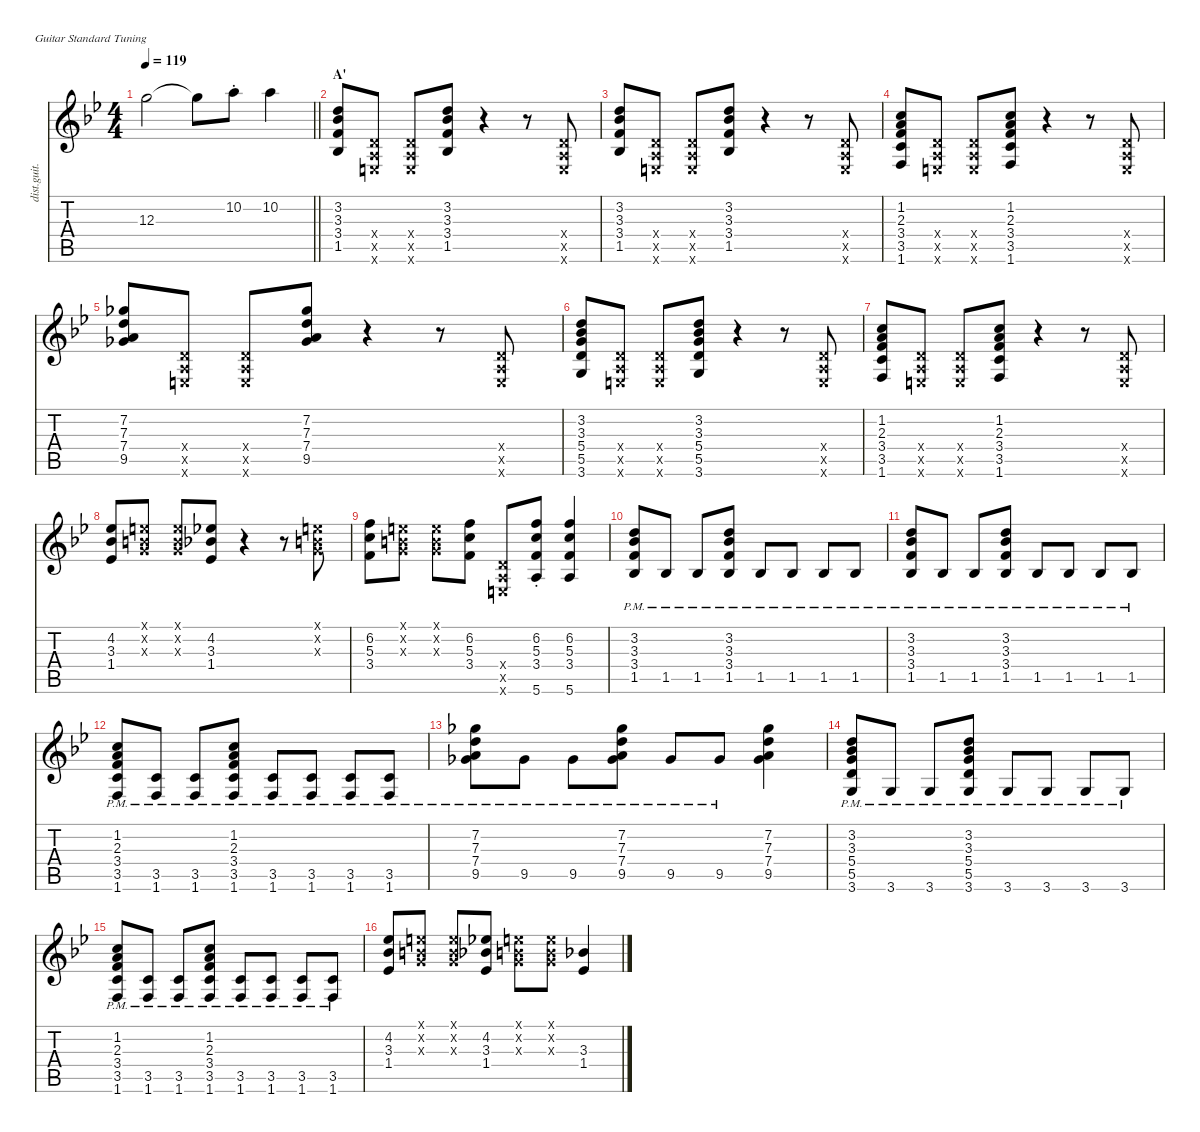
\defaultSystemsLayout 4
\hideDynamics
\bracketExtendMode nobrackets
\otherSystemsTrackNameOrientation horizontal
\track ("Guitar 1" "dist.guit.") {instrument distortionguitar}
\staff {score tabs}
\tuning (E4 B3 G3 D3 A2 E2)
\ts (4 4)
\tempo 119
\clef g2
\barLineRight lightlight
\ks bb
12.3{t acc forcenatural}.2{dy f} 12.3{t acc forcenatural}.8 10.2{st acc forcenatural}.8 10.2{acc forcenatural}.4 |
\section ("" "A'")
(3.2{acc forcenatural} 3.3{acc b} 3.4{acc forcenatural} 1.5{acc b}).8 (0.4{x acc forcenatural} 0.5{x acc forcenatural} 0.6{x acc forcenatural}).8 (0.4{x acc forcenatural} 0.5{x acc forcenatural} 0.6{x acc forcenatural}).8 (3.2{acc forcenatural} 3.3{acc b} 3.4{acc forcenatural} 1.5{acc b}).8 r.4 r.8 (0.4{x acc forcenatural} 0.5{x acc forcenatural} 0.6{x acc forcenatural}).8 |
(3.2{acc forcenatural} 3.3{acc b} 3.4{acc forcenatural} 1.5{acc b}).8 (0.4{x acc forcenatural} 0.5{x acc forcenatural} 0.6{x acc forcenatural}).8 (0.4{x acc forcenatural} 0.5{x acc forcenatural} 0.6{x acc forcenatural}).8 (3.2{acc forcenatural} 3.3{acc b} 3.4{acc forcenatural} 1.5{acc b}).8 r.4 r.8 (0.4{x acc forcenatural} 0.5{x acc forcenatural} 0.6{x acc forcenatural}).8 |
(1.2{acc forcenatural} 2.3{acc forcenatural} 3.4{acc forcenatural} 3.5{acc forcenatural} 1.6{acc forcenatural}).8 (0.4{x acc forcenatural} 0.5{x acc forcenatural} 0.6{x acc forcenatural}).8 (0.4{x acc forcenatural} 0.5{x acc forcenatural} 0.6{x acc forcenatural}).8 (1.2{acc forcenatural} 2.3{acc forcenatural} 3.4{acc forcenatural} 3.5{acc forcenatural} 1.6{acc forcenatural}).8 r.4 r.8 (0.4{x acc forcenatural} 0.5{x acc forcenatural} 0.6{x acc forcenatural}).8 |
(7.2{acc b} 7.3{acc forcenatural} 7.4{acc forcenatural} 9.5{acc b}).8 (0.4{x acc forcenatural} 0.5{x acc forcenatural} 0.6{x acc forcenatural}).8 (0.4{x acc forcenatural} 0.5{x acc forcenatural} 0.6{x acc forcenatural}).8 (7.2{acc b} 7.3{acc forcenatural} 7.4{acc forcenatural} 9.5{acc b}).8 r.4 r.8 (0.4{x acc forcenatural} 0.5{x acc forcenatural} 0.6{x acc forcenatural}).8 |
(3.2{acc forcenatural} 3.3{acc b} 5.4{acc forcenatural} 5.5{acc forcenatural} 3.6{acc forcenatural}).8 (0.4{x acc forcenatural} 0.5{x acc forcenatural} 0.6{x acc forcenatural}).8 (0.4{x acc forcenatural} 0.5{x acc forcenatural} 0.6{x acc forcenatural}).8 (3.2{acc forcenatural} 3.3{acc b} 5.4{acc forcenatural} 5.5{acc forcenatural} 3.6{acc forcenatural}).8 r.4 r.8 (0.4{x acc forcenatural} 0.5{x acc forcenatural} 0.6{x acc forcenatural}).8 |
(1.2{acc forcenatural} 2.3{acc forcenatural} 3.4{acc forcenatural} 3.5{acc forcenatural} 1.6{acc forcenatural}).8 (0.4{x acc forcenatural} 0.5{x acc forcenatural} 0.6{x acc forcenatural}).8 (0.4{x acc forcenatural} 0.5{x acc forcenatural} 0.6{x acc forcenatural}).8 (1.2{acc forcenatural} 2.3{acc forcenatural} 3.4{acc forcenatural} 3.5{acc forcenatural} 1.6{acc forcenatural}).8 r.4 r.8 (0.4{x acc forcenatural} 0.5{x acc forcenatural} 0.6{x acc forcenatural}).8 |
(4.2{acc b} 3.3{acc b} 1.4{acc b}).8 (0.1{x acc forcenatural} 0.2{x acc forcenatural} 0.3{x acc forcenatural}).8 (0.1{x acc forcenatural} 0.2{x acc forcenatural} 0.3{x acc forcenatural}).8 (4.2{acc b} 3.3{acc b} 1.4{acc b}).8 r.4 r.8 (0.1{x acc forcenatural} 0.2{x acc forcenatural} 0.3{x acc forcenatural}).8 |
(6.2{acc forcenatural} 5.3{acc forcenatural} 3.4{acc forcenatural}).8 (0.1{x acc forcenatural} 0.2{x acc forcenatural} 0.3{x acc forcenatural}).8 (0.1{x acc forcenatural} 0.2{x acc forcenatural} 0.3{x acc forcenatural}).8 (6.2{acc forcenatural} 5.3{acc forcenatural} 3.4{acc forcenatural}).8 (0.4{x acc forcenatural} 0.5{x acc forcenatural} 0.6{x acc forcenatural}).8 (6.2{acc forcenatural} 5.3{acc forcenatural} 3.4{acc forcenatural} 5.6{st acc forcenatural}).8 (6.2{acc forcenatural} 5.3{acc forcenatural} 3.4{acc forcenatural} 5.6{acc forcenatural}).4 |
(3.2{pm acc forcenatural} 3.3{pm acc b} 3.4{pm acc forcenatural} 1.5{pm acc b}).8 1.5{pm acc b}.8 1.5{pm acc b}.8 (3.2{pm acc forcenatural} 3.3{pm acc b} 3.4{pm acc forcenatural} 1.5{pm acc b}).8 1.5{pm acc b}.8 1.5{pm acc b}.8 1.5{pm acc b}.8 1.5{pm acc b}.8 |
(3.2{pm acc forcenatural} 3.3{pm acc b} 3.4{pm acc forcenatural} 1.5{pm acc b}).8 1.5{pm acc b}.8 1.5{pm acc b}.8 (3.2{pm acc forcenatural} 3.3{pm acc b} 3.4{pm acc forcenatural} 1.5{pm acc b}).8 1.5{pm acc b}.8 1.5{pm acc b}.8 1.5{pm acc b}.8 1.5{pm acc b}.8 |
(1.2{pm acc forcenatural} 2.3{pm acc forcenatural} 3.4{pm acc forcenatural} 3.5{pm acc forcenatural} 1.6{pm acc forcenatural}).8 (3.5{pm acc forcenatural} 1.6{pm acc forcenatural}).8 (3.5{pm acc forcenatural} 1.6{pm acc forcenatural}).8 (1.2{pm acc forcenatural} 2.3{pm acc forcenatural} 3.4{pm acc forcenatural} 3.5{pm acc forcenatural} 1.6{pm acc forcenatural}).8 (3.5{pm acc forcenatural} 1.6{pm acc forcenatural}).8 (3.5{pm acc forcenatural} 1.6{pm acc forcenatural}).8 (3.5{pm acc forcenatural} 1.6{pm acc forcenatural}).8 (3.5{pm acc forcenatural} 1.6{pm acc forcenatural}).8 |
(7.2{pm acc b} 7.3{pm acc forcenatural} 7.4{pm acc forcenatural} 9.5{pm acc b}).8 9.5{pm acc b}.8 9.5{pm acc b}.8 (7.2{pm acc b} 7.3{pm acc forcenatural} 7.4{pm acc forcenatural} 9.5{pm acc b}).8 9.5{pm acc b}.8 9.5{pm acc b}.8 (7.2{acc b} 7.3{acc forcenatural} 7.4{acc forcenatural} 9.5{acc b}).4 |
(3.2{pm acc forcenatural} 3.3{pm acc b} 5.4{pm acc forcenatural} 5.5{pm acc forcenatural} 3.6{pm acc forcenatural}).8 3.6{pm acc forcenatural}.8 3.6{pm acc forcenatural}.8 (3.2{pm acc forcenatural} 3.3{pm acc b} 5.4{pm acc forcenatural} 5.5{pm acc forcenatural} 3.6{pm acc forcenatural}).8 3.6{pm acc forcenatural}.8 3.6{pm acc forcenatural}.8 3.6{pm acc forcenatural}.8 3.6{pm acc forcenatural}.8 |
(1.2{pm acc forcenatural} 2.3{pm acc forcenatural} 3.4{pm acc forcenatural} 3.5{pm acc forcenatural} 1.6{pm acc forcenatural}).8 (3.5{pm acc forcenatural} 1.6{pm acc forcenatural}).8 (3.5{pm acc forcenatural} 1.6{pm acc forcenatural}).8 (1.2{pm acc forcenatural} 2.3{pm acc forcenatural} 3.4{pm acc forcenatural} 3.5{pm acc forcenatural} 1.6{pm acc forcenatural}).8 (3.5{pm acc forcenatural} 1.6{pm acc forcenatural}).8 (3.5{pm acc forcenatural} 1.6{pm acc forcenatural}).8 (3.5{pm acc forcenatural} 1.6{pm acc forcenatural}).8 (3.5{pm acc forcenatural} 1.6{pm acc forcenatural}).8 |
(4.2{acc b} 3.3{acc b} 1.4{acc b}).8 (0.1{x acc forcenatural} 0.2{x acc forcenatural} 0.3{x acc forcenatural}).8 (0.1{x acc forcenatural} 0.2{x acc forcenatural} 0.3{x acc forcenatural}).8 (4.2{acc b} 3.3{acc b} 1.4{acc b}).8 (0.1{x acc forcenatural} 0.2{x acc forcenatural} 0.3{x acc forcenatural}).8 (0.1{x acc forcenatural} 0.2{x acc forcenatural} 0.3{x acc forcenatural}).8 (3.3{acc b} 1.4{acc b}).4
